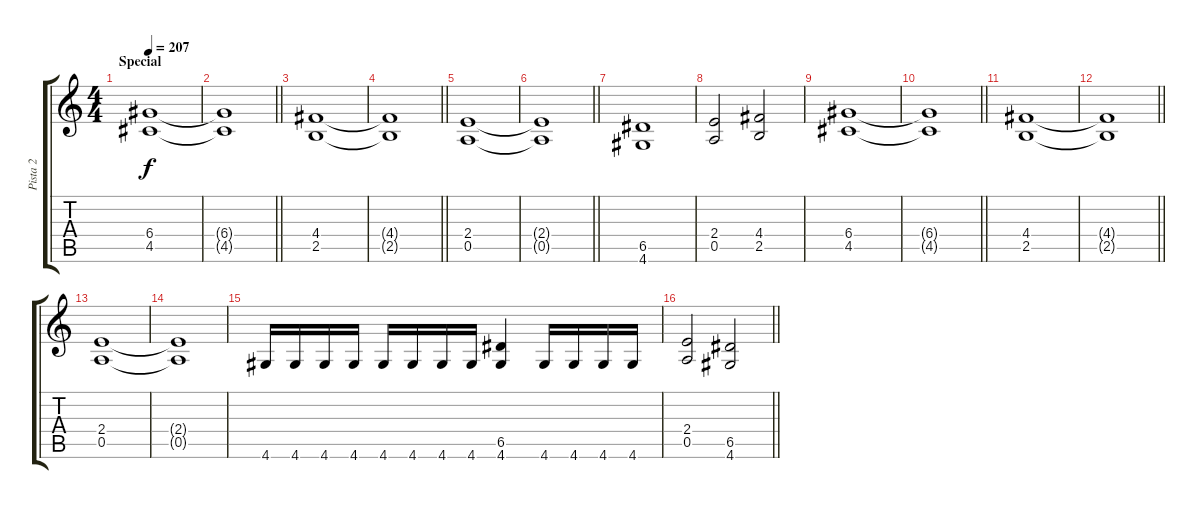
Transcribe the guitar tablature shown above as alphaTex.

\track ("Pista 2" "Pista 2") {instrument distortionguitar}
\staff {score tabs}
\tuning (E4 B3 G3 D3 A2 E2) {hide}
\ts (4 4)
\section ("" "Special")
\tempo 207
\clef g2
\ks c
(6.4 4.5).1{dy f} |
\barLineRight lightlight
(6.4{t} 4.5{t}).1 |
(4.4 2.5).1 |
\barLineRight lightlight
(4.4{t} 2.5{t}).1 |
(2.4 0.5).1 |
\barLineRight lightlight
(2.4{t} 0.5{t}).1 |
(6.5 4.6).1 |
(2.4 0.5).2 (4.4 2.5).2 |
(6.4 4.5).1 |
\barLineRight lightlight
(6.4{t} 4.5{t}).1 |
(4.4 2.5).1 |
\barLineRight lightlight
(4.4{t} 2.5{t}).1 |
(2.4 0.5).1 |
(2.4{t} 0.5{t}).1 |
4.6.16 4.6.16 4.6.16 4.6.16 4.6.16 4.6.16 4.6.16 4.6.16 (6.5 4.6).4 4.6.16 4.6.16 4.6.16 4.6.16 |
\barLineRight lightlight
(2.4 0.5).2 (6.5 4.6).2
